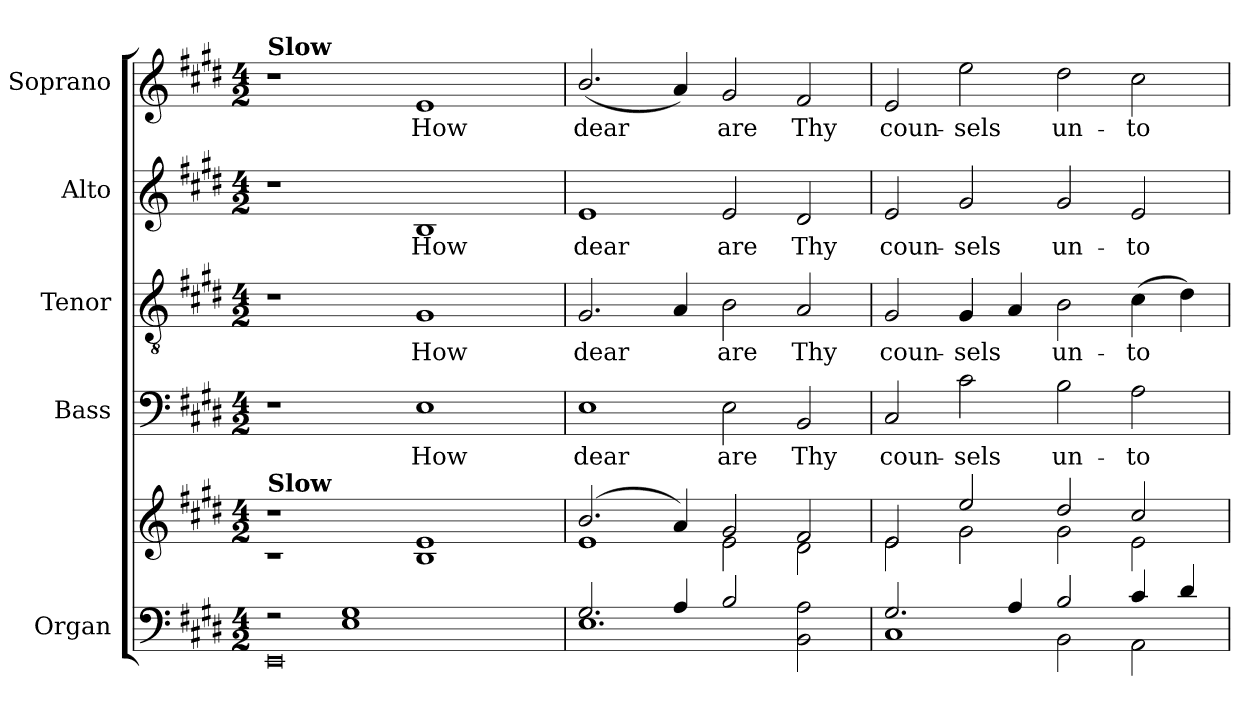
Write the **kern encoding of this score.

**kern	**kern	**kern	**text	**kern	**text	**kern	**text	**kern	**text
*part5	*part5	*part4	*part4	*part3	*part3	*part2	*part2	*part1	*part1
*staff6	*staff5	*staff4	*staff4	*staff3	*staff3	*staff2	*staff2	*staff1	*staff1
*I"Organ	*	*I"Bass	*	*I"Tenor	*	*I"Alto	*	*I"Soprano	*
*I'Org.	*	*I'B.	*	*I'T.	*	*I'A.	*	*I'S.	*
!!LO:PB:g=z
*clefF4	*clefG2	*clefF4	*	*clefGv2	*	*clefG2	*	*clefG2	*
*	*	*	*	*ITrd7c12	*	*	*	*	*
*k[f#c#g#d#]	*k[f#c#g#d#]	*k[f#c#g#d#]	*	*k[f#c#g#d#]	*	*k[f#c#g#d#]	*	*k[f#c#g#d#]	*
*E:	*E:	*E:	*	*E:	*	*E:	*	*E:	*
*M4/2	*M4/2	*M4/2	*	*M4/2	*	*M4/2	*	*M4/2	*
*MM60	*MM132	*MM60	*	*MM60	*	*MM60	*	*MM132	*
=1	=1	=1	=1	=1	=1	=1	=1	=1	=1
*^	*^	*	*	*	*	*	*	*	*
!	!	!	!	!	!	!	!	!	!	!LO:TX:a:B:t=Slow	!
!	!	!LO:TX:a:B:t=Slow	!	!	!	!	!	!	!	!	!
2r	0EEi	1r	1r	1r	.	1r	.	1r	.	1r	.
1Ei 1G#i	.	.	.	.	.	.	.	.	.	.	.
!	!	!	!	!	!LO:LY:b:color=#000000	!	!	!	!	!	!
!	!	!	!	!	!	!	!LO:LY:b:color=#000000	!	!	!	!
!	!	!	!	!	!	!	!	!	!LO:LY:b:color=#000000	!	!
!	!	!	!	!	!	!	!	!	!	!	!LO:LY:b:color=#000000
.	.	1ryy	1Bi 1ei	1Ei	How	1GG#i	How	1Bi	How	1ei	How
2ryy	.	.	.	.	.	.	.	.	.	.	.
=2	=2	=2	=2	=2	=2	=2	=2	=2	=2	=2	=2
!	!	!	!	!	!LO:LY:b:color=#000000	!	!	!	!	!	!
!	!	!	!	!	!	!	!LO:LY:b:color=#000000	!	!	!	!
!	!	!	!	!	!	!	!	!	!LO:LY:b:color=#000000	!	!
!	!	!	!	!	!	!	!	!	!	!	!LO:LY:b:color=#000000
2.G#i/	1.Ei	(2.bi/	1ei	1Ei	dear	2.GG#i/	dear	1ei	dear	(2.bi/	dear
4Ai/	.	4ai/)	.	.	.	4AAi/	.	.	.	4ai/)	.
!	!	!	!	!	!LO:LY:b:color=#000000	!	!	!	!	!	!
!	!	!	!	!	!	!	!LO:LY:b:color=#000000	!	!	!	!
!	!	!	!	!	!	!	!	!	!LO:LY:b:color=#000000	!	!
!	!	!	!	!	!	!	!	!	!	!	!LO:LY:b:color=#000000
2Bi/	.	2g#i/	2ei\	2Ei\	are	2BBi\	are	2ei/	are	2g#i/	are
!	!	!	!	!	!LO:LY:b:color=#000000	!	!	!	!	!	!
!	!	!	!	!	!	!	!LO:LY:b:color=#000000	!	!	!	!
!	!	!	!	!	!	!	!	!	!LO:LY:b:color=#000000	!	!
!	!	!	!	!	!	!	!	!	!	!	!LO:LY:b:color=#000000
2BBi\ 2Ai	2ryy	2f#i/	2d#i\	2BBi/	Thy	2AAi/	Thy	2d#i/	Thy	2f#i/	Thy
=3	=3	=3	=3	=3	=3	=3	=3	=3	=3	=3	=3
!	!	!	!	!	!LO:LY:b:color=#000000	!	!	!	!	!	!
!	!	!	!	!	!	!	!LO:LY:b:color=#000000	!	!	!	!
!	!	!	!	!	!	!	!	!	!LO:LY:b:color=#000000	!	!
!	!	!	!	!	!	!	!	!	!	!	!LO:LY:b:color=#000000
2.G#i/	1C#i	2ei/	2ei\	2C#i/	coun-	2GG#i/	coun-	2ei/	coun-	2ei/	coun-
!	!	!	!	!	!LO:LY:b:color=#000000	!	!	!	!	!	!
!	!	!	!	!	!	!	!LO:LY:b:color=#000000	!	!	!	!
!	!	!	!	!	!	!	!	!	!LO:LY:b:color=#000000	!	!
!	!	!	!	!	!	!	!	!	!	!	!LO:LY:b:color=#000000
.	.	2eei/	2g#i\	2c#i\	-sels	4GG#i/	-sels	2g#i/	-sels	2eei\	-sels
4Ai/	.	.	.	.	.	4AAi/	.	.	.	.	.
!	!	!	!	!	!LO:LY:b:color=#000000	!	!	!	!	!	!
!	!	!	!	!	!	!	!LO:LY:b:color=#000000	!	!	!	!
!	!	!	!	!	!	!	!	!	!LO:LY:b:color=#000000	!	!
!	!	!	!	!	!	!	!	!	!	!	!LO:LY:b:color=#000000
2Bi/	2BBi\	2dd#i/	2g#i\	2Bi\	un-	2BBi\	un-	2g#i/	un-	2dd#i\	un-
!	!	!	!	!	!LO:LY:b:color=#000000	!	!	!	!	!	!
!	!	!	!	!	!	!	!LO:LY:b:color=#000000	!	!	!	!
!	!	!	!	!	!	!	!	!	!LO:LY:b:color=#000000	!	!
!	!	!	!	!	!	!	!	!	!	!	!LO:LY:b:color=#000000
4c#i/	2AAi\	2cc#i/	2ei\	2Ai\	-to	(4C#i\	-to	2ei/	-to	2cc#i\	-to
4d#i/	.	.	.	.	.	4D#i\)	.	.	.	.	.
*v	*v	*	*	*	*	*	*	*	*	*	*
*	*v	*v	*	*	*	*	*	*	*	*
=	=	=	=	=	=	=	=	=	=
*-	*-	*-	*-	*-	*-	*-	*-	*-	*-
